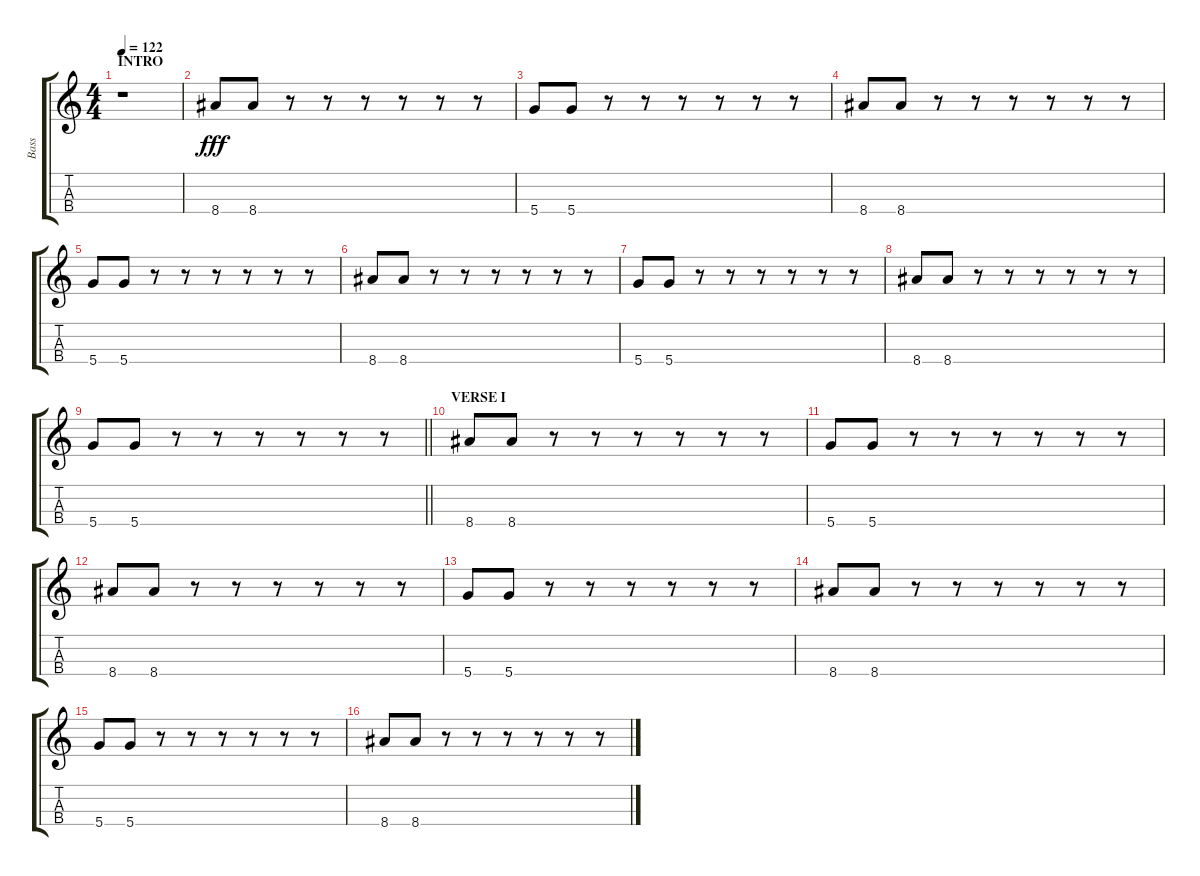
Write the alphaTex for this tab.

\track ("Bass" "Bass") {instrument electricbassfinger}
\staff {score tabs}
\tuning (E4 B3 G3 D3) {hide}
\ts (4 4)
\section ("" "INTRO")
\tempo 122
\clef g2
\ks c
r.1{dy fff instrument electricbassfinger} |
8.4.8 8.4.8 r.8 r.8 r.8 r.8 r.8 r.8 |
5.4.8 5.4.8 r.8 r.8 r.8 r.8 r.8 r.8 |
8.4.8 8.4.8 r.8 r.8 r.8 r.8 r.8 r.8 |
5.4.8 5.4.8 r.8 r.8 r.8 r.8 r.8 r.8 |
8.4.8 8.4.8 r.8 r.8 r.8 r.8 r.8 r.8 |
5.4.8 5.4.8 r.8 r.8 r.8 r.8 r.8 r.8 |
8.4.8 8.4.8 r.8 r.8 r.8 r.8 r.8 r.8 |
\barLineRight lightlight
5.4.8 5.4.8 r.8 r.8 r.8 r.8 r.8 r.8 |
\section ("" "VERSE I")
8.4.8 8.4.8 r.8 r.8 r.8 r.8 r.8 r.8 |
5.4.8 5.4.8 r.8 r.8 r.8 r.8 r.8 r.8 |
8.4.8 8.4.8 r.8 r.8 r.8 r.8 r.8 r.8 |
5.4.8 5.4.8 r.8 r.8 r.8 r.8 r.8 r.8 |
8.4.8 8.4.8 r.8 r.8 r.8 r.8 r.8 r.8 |
5.4.8 5.4.8 r.8 r.8 r.8 r.8 r.8 r.8 |
8.4.8 8.4.8 r.8 r.8 r.8 r.8 r.8 r.8
